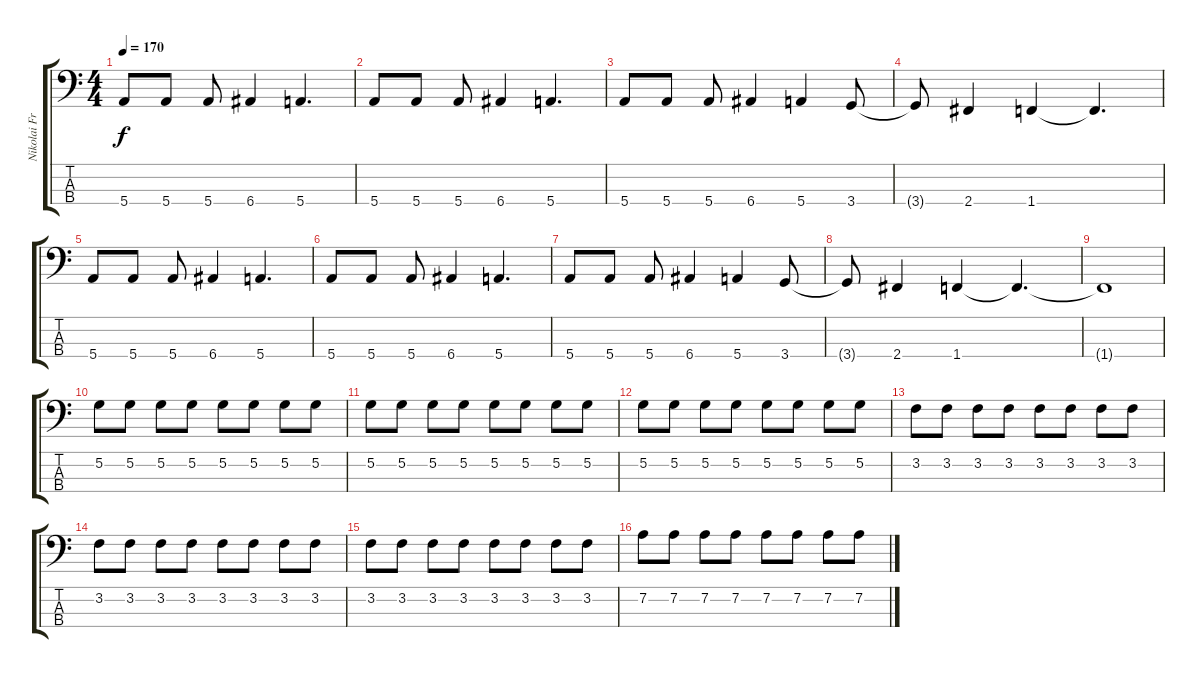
\track ("Nikolai Fraiture" "Nikolai Fr") {instrument electricbassfinger}
\staff {score tabs}
\tuning (G2 D2 A1 E1) {hide}
\ts (4 4)
\tempo 170
\clef f4
\ks c
5.4.8{dy f} 5.4.8 5.4.8 6.4.4 5.4.4{d} |
5.4.8 5.4.8 5.4.8 6.4.4 5.4.4{d} |
5.4.8 5.4.8 5.4.8 6.4.4 5.4.4 3.4.8 |
3.4{t}.8 2.4.4 1.4.4 1.4{t}.4{d} |
5.4.8 5.4.8 5.4.8 6.4.4 5.4.4{d} |
5.4.8 5.4.8 5.4.8 6.4.4 5.4.4{d} |
5.4.8 5.4.8 5.4.8 6.4.4 5.4.4 3.4.8 |
3.4{t}.8 2.4.4 1.4.4 1.4{t}.4{d} |
1.4{t}.1 |
5.2.8 5.2.8 5.2.8 5.2.8 5.2.8 5.2.8 5.2.8 5.2.8 |
5.2.8 5.2.8 5.2.8 5.2.8 5.2.8 5.2.8 5.2.8 5.2.8 |
5.2.8 5.2.8 5.2.8 5.2.8 5.2.8 5.2.8 5.2.8 5.2.8 |
3.2.8 3.2.8 3.2.8 3.2.8 3.2.8 3.2.8 3.2.8 3.2.8 |
3.2.8 3.2.8 3.2.8 3.2.8 3.2.8 3.2.8 3.2.8 3.2.8 |
3.2.8 3.2.8 3.2.8 3.2.8 3.2.8 3.2.8 3.2.8 3.2.8 |
7.2.8 7.2.8 7.2.8 7.2.8 7.2.8 7.2.8 7.2.8 7.2.8
